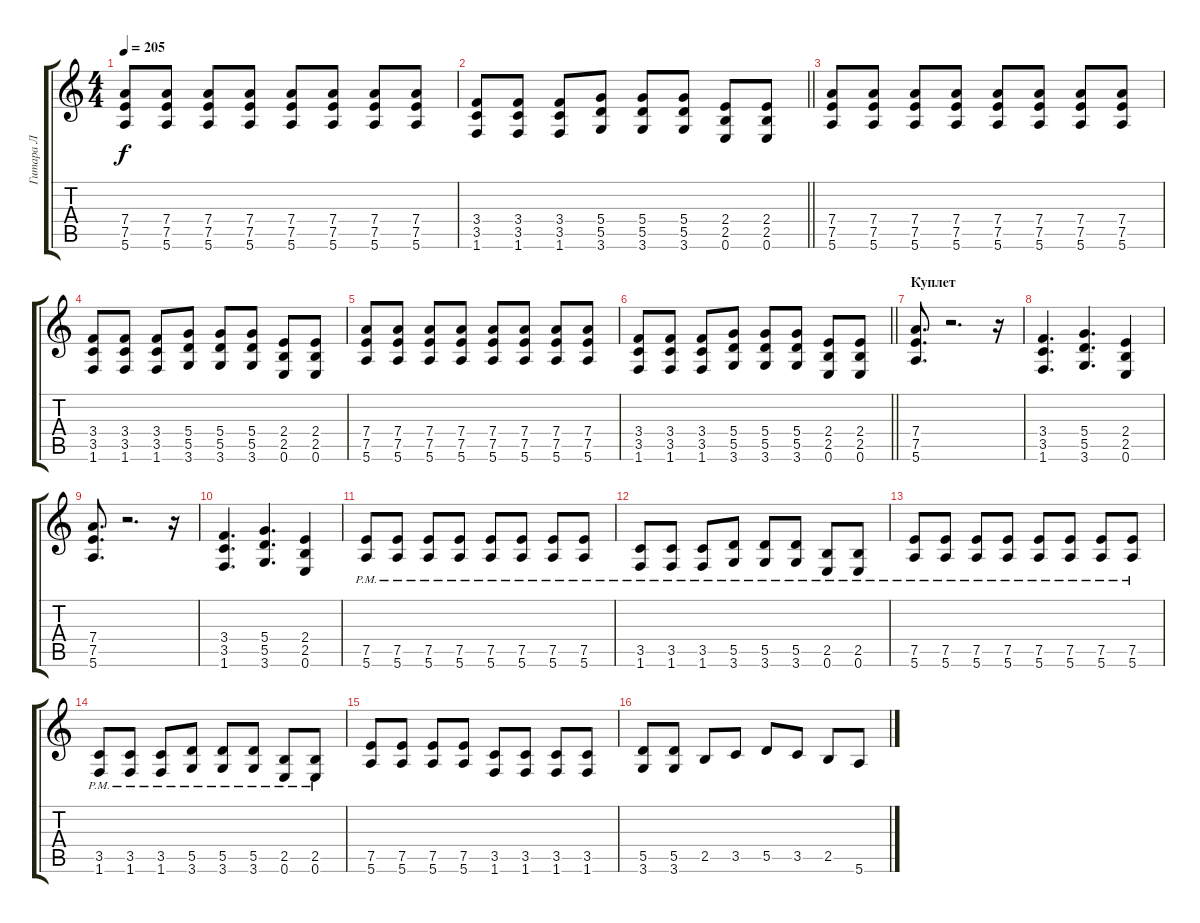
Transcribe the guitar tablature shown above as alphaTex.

\track ("Гитара Л" "Гитара Л") {instrument distortionguitar}
\staff {score tabs}
\tuning (E4 B3 G3 D3 A2 E2) {hide}
\ts (4 4)
\tempo 205
\clef g2
\ks c
(7.4 7.5 5.6).8{dy f} (7.4 7.5 5.6).8 (7.4 7.5 5.6).8 (7.4 7.5 5.6).8 (7.4 7.5 5.6).8 (7.4 7.5 5.6).8 (7.4 7.5 5.6).8 (7.4 7.5 5.6).8 |
\barLineRight lightlight
(3.4 3.5 1.6).8 (3.4 3.5 1.6).8 (3.4 3.5 1.6).8 (5.4 5.5 3.6).8 (5.4 5.5 3.6).8 (5.4 5.5 3.6).8 (2.4 2.5 0.6).8 (2.4 2.5 0.6).8 |
(7.4 7.5 5.6).8 (7.4 7.5 5.6).8 (7.4 7.5 5.6).8 (7.4 7.5 5.6).8 (7.4 7.5 5.6).8 (7.4 7.5 5.6).8 (7.4 7.5 5.6).8 (7.4 7.5 5.6).8 |
(3.4 3.5 1.6).8 (3.4 3.5 1.6).8 (3.4 3.5 1.6).8 (5.4 5.5 3.6).8 (5.4 5.5 3.6).8 (5.4 5.5 3.6).8 (2.4 2.5 0.6).8 (2.4 2.5 0.6).8 |
(7.4 7.5 5.6).8 (7.4 7.5 5.6).8 (7.4 7.5 5.6).8 (7.4 7.5 5.6).8 (7.4 7.5 5.6).8 (7.4 7.5 5.6).8 (7.4 7.5 5.6).8 (7.4 7.5 5.6).8 |
\barLineRight lightlight
(3.4 3.5 1.6).8 (3.4 3.5 1.6).8 (3.4 3.5 1.6).8 (5.4 5.5 3.6).8 (5.4 5.5 3.6).8 (5.4 5.5 3.6).8 (2.4 2.5 0.6).8 (2.4 2.5 0.6).8 |
\section ("" "Куплет")
(7.4 7.5 5.6).8{d} r.2{d} r.16 |
(3.4 3.5 1.6).4{d} (5.4 5.5 3.6).4{d} (2.4 2.5 0.6).4 |
(7.4 7.5 5.6).8{d} r.2{d} r.16 |
(3.4 3.5 1.6).4{d} (5.4 5.5 3.6).4{d} (2.4 2.5 0.6).4 |
(7.5{pm} 5.6{pm}).8 (7.5{pm} 5.6{pm}).8 (7.5{pm} 5.6{pm}).8 (7.5{pm} 5.6{pm}).8 (7.5{pm} 5.6{pm}).8 (7.5{pm} 5.6{pm}).8 (7.5{pm} 5.6{pm}).8 (7.5{pm} 5.6{pm}).8 |
(3.5{pm} 1.6{pm}).8 (3.5{pm} 1.6{pm}).8 (3.5{pm} 1.6{pm}).8 (5.5{pm} 3.6{pm}).8 (5.5{pm} 3.6{pm}).8 (5.5{pm} 3.6{pm}).8 (2.5{pm} 0.6{pm}).8 (2.5{pm} 0.6{pm}).8 |
(7.5{pm} 5.6{pm}).8 (7.5{pm} 5.6{pm}).8 (7.5{pm} 5.6{pm}).8 (7.5{pm} 5.6{pm}).8 (7.5{pm} 5.6{pm}).8 (7.5{pm} 5.6{pm}).8 (7.5{pm} 5.6{pm}).8 (7.5{pm} 5.6{pm}).8 |
(3.5{pm} 1.6{pm}).8 (3.5{pm} 1.6{pm}).8 (3.5{pm} 1.6{pm}).8 (5.5{pm} 3.6{pm}).8 (5.5{pm} 3.6{pm}).8 (5.5{pm} 3.6{pm}).8 (2.5{pm} 0.6{pm}).8 (2.5{pm} 0.6{pm}).8 |
(7.5 5.6).8 (7.5 5.6).8 (7.5 5.6).8 (7.5 5.6).8 (3.5 1.6).8 (3.5 1.6).8 (3.5 1.6).8 (3.5 1.6).8 |
(5.5 3.6).8 (5.5 3.6).8 2.5.8 3.5.8 5.5.8 3.5.8 2.5.8 5.6.8
